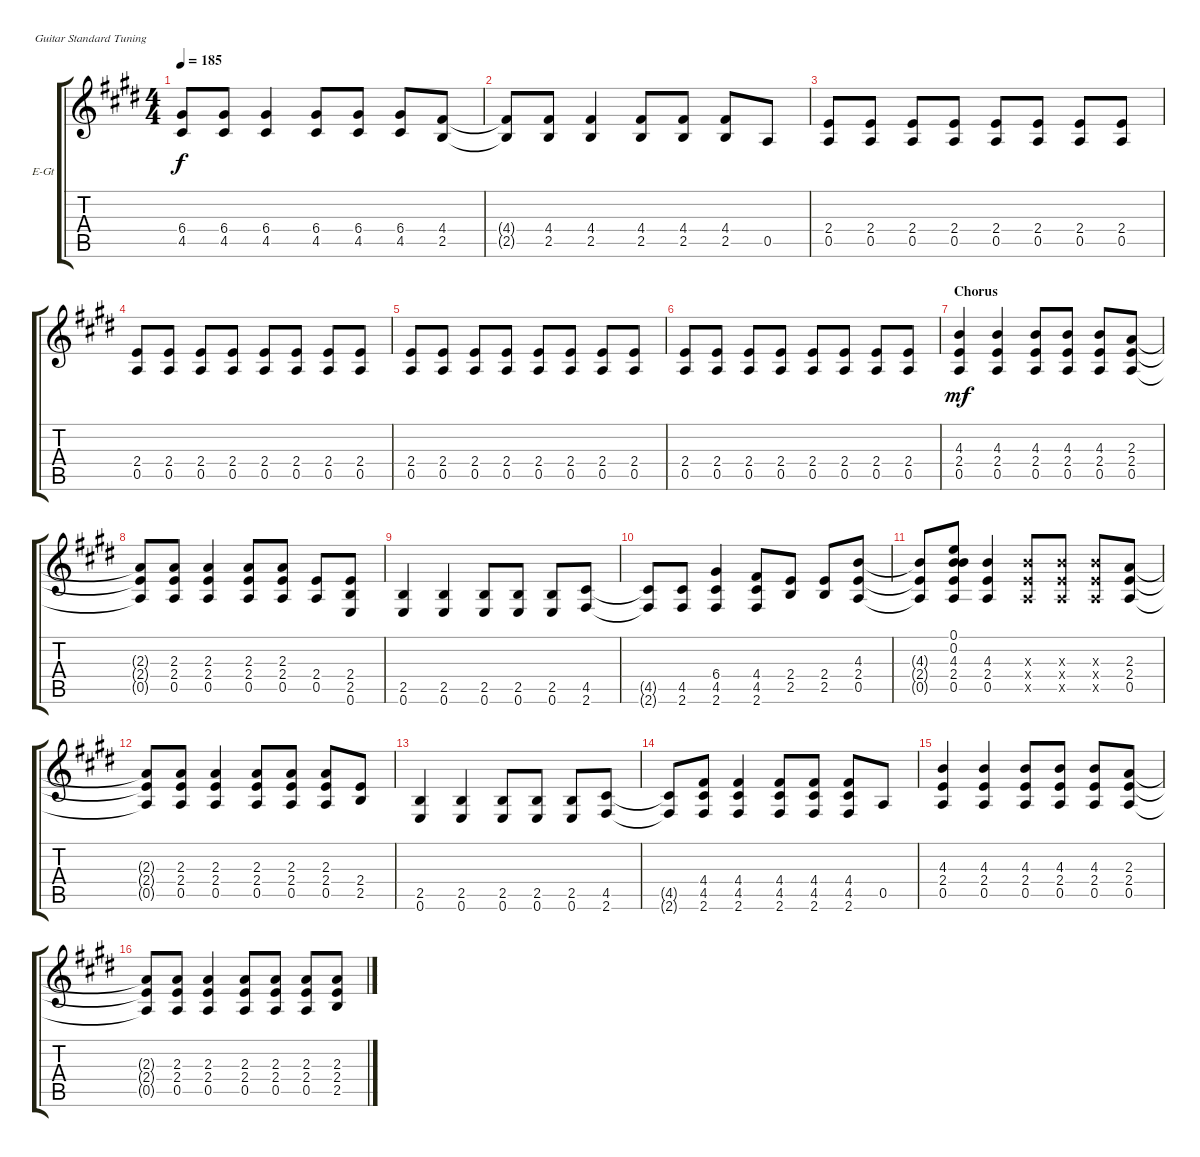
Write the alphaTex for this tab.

\defaultSystemsLayout 4
\bracketExtendMode groupsimilarinstruments
\firstSystemTrackNameOrientation horizontal
\otherSystemsTrackNameOrientation horizontal
\track ("Guitar 2" "E-Gt") {instrument distortionguitar}
\staff {score tabs}
\tuning (E4 B3 G3 D3 A2 E2)
\ts (4 4)
\tempo 185
\clef g2
\ks e
(4.5{t} 6.4{t}).8{dy f} (4.5 6.4).8 (4.5 6.4).4 (4.5 6.4).8 (4.5 6.4).8 (4.5 6.4).8 (2.5 4.4).8 |
(4.4{t} 2.5{t}).8 (4.4 2.5).8 (4.4 2.5).4 (4.4 2.5).8 (4.4 2.5).8 (4.4 2.5).8 0.5.8 |
(2.4 0.5).8 (2.4 0.5).8 (2.4 0.5).8 (2.4 0.5).8 (2.4 0.5).8 (2.4 0.5).8 (2.4 0.5).8 (2.4 0.5).8 |
(2.4 0.5).8 (2.4 0.5).8 (2.4 0.5).8 (2.4 0.5).8 (2.4 0.5).8 (2.4 0.5).8 (2.4 0.5).8 (2.4 0.5).8 |
(2.4 0.5).8 (2.4 0.5).8 (2.4 0.5).8 (2.4 0.5).8 (2.4 0.5).8 (2.4 0.5).8 (2.4 0.5).8 (2.4 0.5).8 |
(2.4 0.5).8 (2.4 0.5).8 (2.4 0.5).8 (2.4 0.5).8 (2.4 0.5).8 (2.4 0.5).8 (2.4 0.5).8 (2.4 0.5).8 |
\section ("" "Chorus")
(0.5 2.4 4.3).4{dy mf} (0.5 2.4 4.3).4 (0.5 2.4 4.3).8 (0.5 2.4 4.3).8 (0.5 2.4 4.3).8 (0.5 2.4 2.3).8 |
(0.5{t} 2.4{t} 2.3{t}).8 (0.5 2.4 2.3).8 (0.5 2.4 2.3).4 (0.5 2.4 2.3).8 (0.5 2.4 2.3).8 (0.5 2.4).8 (2.4 0.6 2.5).8 |
(2.5 0.6).4 (2.5 0.6).4 (2.5 0.6).8 (2.5 0.6).8 (2.5 0.6).8 (2.6 4.5).8 |
(4.5{t} 2.6{t}).8 (4.5 2.6).8 (2.6 4.5 6.4).4 (2.6 4.5 4.4).8 (2.4 2.5).8 (2.4 2.5).8 (0.5 2.4 4.3).8 |
(0.5{t} 2.4{t} 4.3{t}).8 (0.5 2.4 4.3 0.2 0.1).8 (0.5 2.4 4.3).4 (0.5{x} 2.4{x} 4.3{x}).8 (0.5{x} 2.4{x} 4.3{x}).8 (0.5{x} 2.4{x} 4.3{x}).8 (0.5 2.4 2.3).8 |
(0.5{t} 2.4{t} 2.3{t}).8 (0.5 2.4 2.3).8 (0.5 2.4 2.3).4 (0.5 2.4 2.3).8 (0.5 2.4 2.3).8 (0.5 2.4 2.3).8 (2.5 2.4).8 |
(2.5 0.6).4 (2.5 0.6).4 (2.5 0.6).8 (2.5 0.6).8 (2.5 0.6).8 (2.6 4.5).8 |
(4.5{t} 2.6{t}).8 (4.5 2.6 4.4).8 (2.6 4.5 4.4).4 (2.6 4.5 4.4).8 (2.6 4.5 4.4).8 (2.6 4.5 4.4).8 0.5.8 |
(0.5 2.4 4.3).4 (0.5 2.4 4.3).4 (0.5 2.4 4.3).8 (0.5 2.4 4.3).8 (0.5 2.4 4.3).8 (0.5 2.4 2.3).8 |
(0.5{t} 2.4{t} 2.3{t}).8 (0.5 2.4 2.3).8 (0.5 2.4 2.3).4 (0.5 2.4 2.3).8 (0.5 2.4 2.3).8 (0.5 2.4 2.3).8 (2.4 2.5 2.3).8
